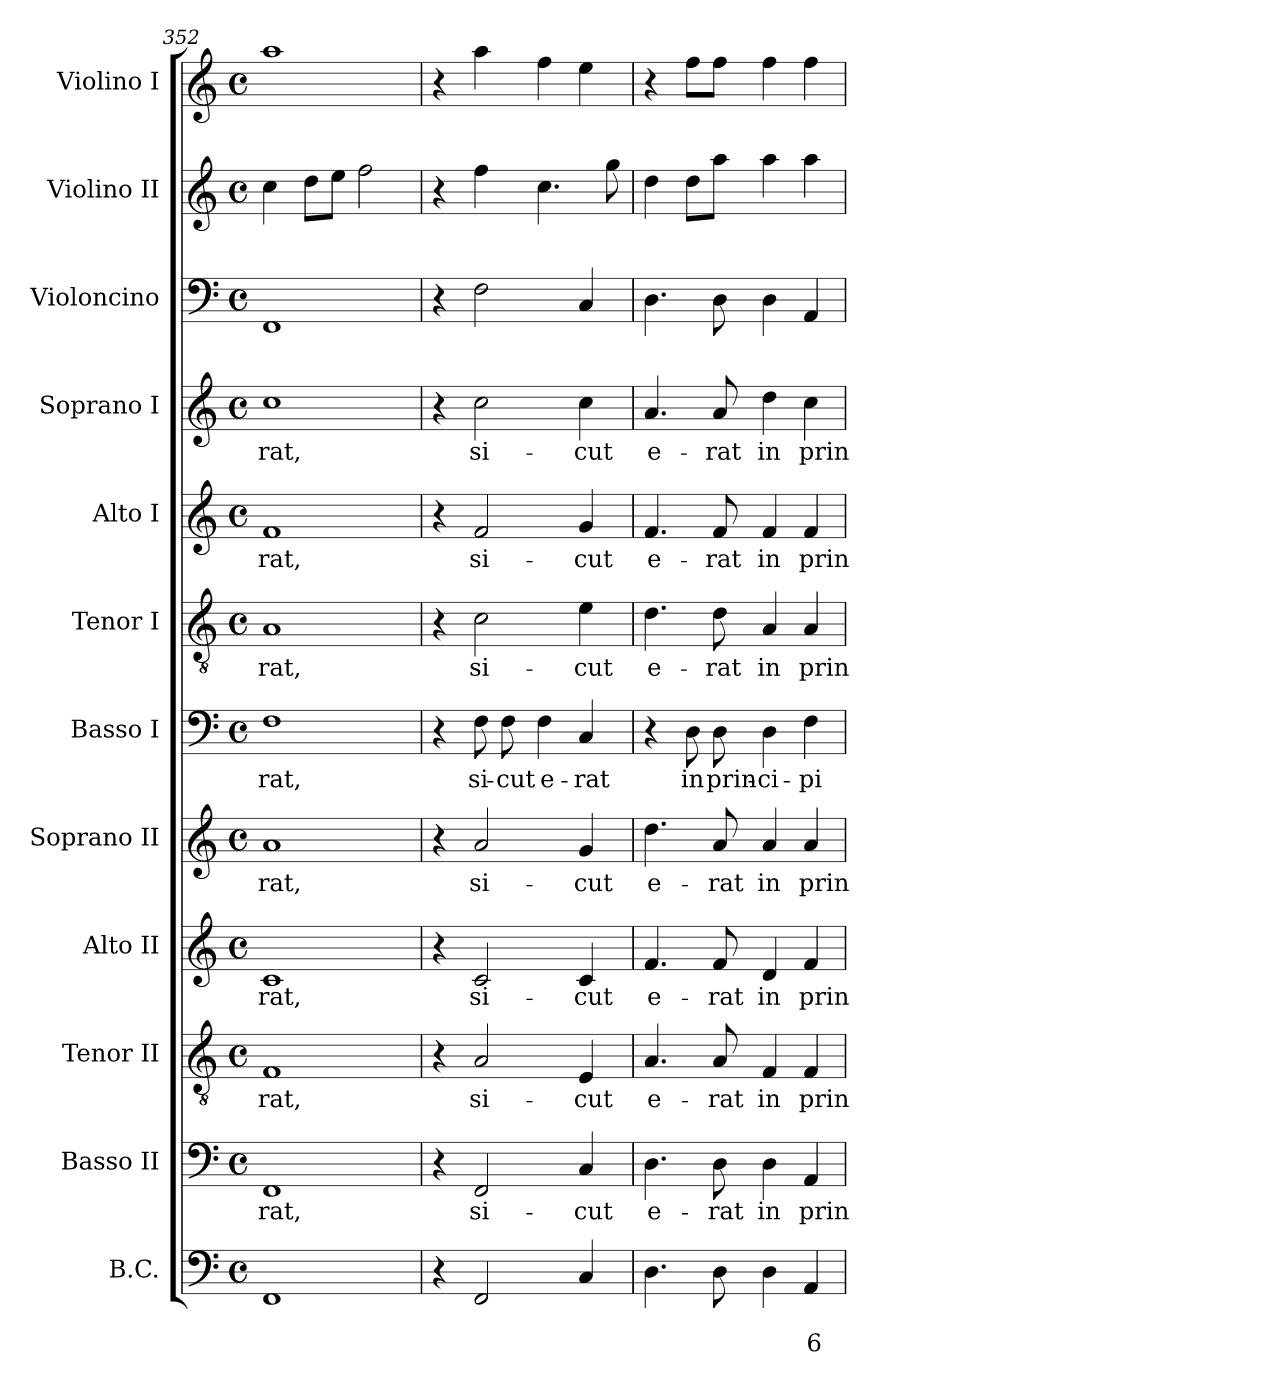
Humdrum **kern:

**kern	**text	**text	**kern	**text	**kern	**text	**kern	**text	**kern	**text	**kern	**text	**kern	**text	**kern	**text	**kern	**text	**kern	**kern	**kern
*part12	*part12	*part12	*part11	*part11	*part10	*part10	*part9	*part9	*part8	*part8	*part7	*part7	*part6	*part6	*part5	*part5	*part4	*part4	*part3	*part2	*part1
*staff12	*staff12	*staff12	*staff11	*staff11	*staff10	*staff10	*staff9	*staff9	*staff8	*staff8	*staff7	*staff7	*staff6	*staff6	*staff5	*staff5	*staff4	*staff4	*staff3	*staff2	*staff1
*I"B.C.	*	*	*I"Basso II	*	*I"Tenor II	*	*I"Alto II	*	*I"Soprano II	*	*I"Basso I	*	*I"Tenor I	*	*I"Alto I	*	*I"Soprano I	*	*I"Violoncino	*I"Violino II	*I"Violino I
*I'BC	*	*	*I'B 2	*	*I'T 2	*	*I'A 2	*	*I'S 2	*	*I'B 1	*	*I'T 1	*	*I'A 1	*	*I'S 1	*	*I'Vc.	*I'Vln. II	*I'Vln. I
*clefF4	*	*	*clefF4	*	*clefGv2	*	*clefG2	*	*clefG2	*	*clefF4	*	*clefGv2	*	*clefG2	*	*clefG2	*	*clefF4	*clefG2	*clefG2
*k[]	*	*	*k[]	*	*k[]	*	*k[]	*	*k[]	*	*k[]	*	*k[]	*	*k[]	*	*k[]	*	*k[]	*k[]	*k[]
*C:	*	*	*C:	*	*C:	*	*C:	*	*C:	*	*C:	*	*C:	*	*C:	*	*C:	*	*C:	*C:	*C:
*M4/4	*	*	*M4/4	*	*M4/4	*	*M4/4	*	*M4/4	*	*M4/4	*	*M4/4	*	*M4/4	*	*M4/4	*	*M4/4	*M4/4	*M4/4
*met(c)	*	*	*met(c)	*	*met(c)	*	*met(c)	*	*met(c)	*	*met(c)	*	*met(c)	*	*met(c)	*	*met(c)	*	*met(c)	*met(c)	*met(c)
=352	=352	=352	=352	=352	=352	=352	=352	=352	=352	=352	=352	=352	=352	=352	=352	=352	=352	=352	=352	=352	=352
!	!	!	!	!LO:LY:b	!	!	!	!	!	!	!	!	!	!	!	!	!	!	!	!	!
!	!	!	!	!	!	!LO:LY:b	!	!	!	!	!	!	!	!	!	!	!	!	!	!	!
!	!	!	!	!	!	!	!	!LO:LY:b	!	!	!	!	!	!	!	!	!	!	!	!	!
!	!	!	!	!	!	!	!	!	!	!LO:LY:b	!	!	!	!	!	!	!	!	!	!	!
!	!	!	!	!	!	!	!	!	!	!	!	!LO:LY:b	!	!	!	!	!	!	!	!	!
!	!	!	!	!	!	!	!	!	!	!	!	!	!	!LO:LY:b	!	!	!	!	!	!	!
!	!	!	!	!	!	!	!	!	!	!	!	!	!	!	!	!LO:LY:b	!	!	!	!	!
!	!	!	!	!	!	!	!	!	!	!	!	!	!	!	!	!	!	!LO:LY:b	!	!	!
1FF	.	.	1FF	-rat,	1F	-rat,	1c	-rat,	1a	-rat,	1F	-rat,	1A	-rat,	1f	-rat,	1cc	-rat,	1FF	4cc\	1aa
.	.	.	.	.	.	.	.	.	.	.	.	.	.	.	.	.	.	.	.	8dd\L	.
.	.	.	.	.	.	.	.	.	.	.	.	.	.	.	.	.	.	.	.	8ee\J	.
.	.	.	.	.	.	.	.	.	.	.	.	.	.	.	.	.	.	.	.	2ff\	.
=353	=353	=353	=353	=353	=353	=353	=353	=353	=353	=353	=353	=353	=353	=353	=353	=353	=353	=353	=353	=353	=353
4r	.	.	4r	.	4r	.	4r	.	4r	.	4r	.	4r	.	4r	.	4r	.	4r	4r	4r
!	!	!	!	!LO:LY:b	!	!	!	!	!	!	!	!	!	!	!	!	!	!	!	!	!
!	!	!	!	!	!	!LO:LY:b	!	!	!	!	!	!	!	!	!	!	!	!	!	!	!
!	!	!	!	!	!	!	!	!LO:LY:b	!	!	!	!	!	!	!	!	!	!	!	!	!
!	!	!	!	!	!	!	!	!	!	!LO:LY:b	!	!	!	!	!	!	!	!	!	!	!
!	!	!	!	!	!	!	!	!	!	!	!	!LO:LY:b	!	!	!	!	!	!	!	!	!
!	!	!	!	!	!	!	!	!	!	!	!	!	!	!LO:LY:b	!	!	!	!	!	!	!
!	!	!	!	!	!	!	!	!	!	!	!	!	!	!	!	!LO:LY:b	!	!	!	!	!
!	!	!	!	!	!	!	!	!	!	!	!	!	!	!	!	!	!	!LO:LY:b	!	!	!
2FF/	.	.	2FF/	si-	2A/	si-	2c/	si-	2a/	si-	8F\	si-	2c\	si-	2f/	si-	2cc\	si-	2F\	4ff\	4aa\
!	!	!	!	!	!	!	!	!	!	!	!	!LO:LY:b	!	!	!	!	!	!	!	!	!
.	.	.	.	.	.	.	.	.	.	.	8F\	-cut	.	.	.	.	.	.	.	.	.
!	!	!	!	!	!	!	!	!	!	!	!	!LO:LY:b	!	!	!	!	!	!	!	!	!
.	.	.	.	.	.	.	.	.	.	.	4F\	e-	.	.	.	.	.	.	.	4.cc\	4ff\
!	!	!	!	!LO:LY:b	!	!	!	!	!	!	!	!	!	!	!	!	!	!	!	!	!
!	!	!	!	!	!	!LO:LY:b	!	!	!	!	!	!	!	!	!	!	!	!	!	!	!
!	!	!	!	!	!	!	!	!LO:LY:b	!	!	!	!	!	!	!	!	!	!	!	!	!
!	!	!	!	!	!	!	!	!	!	!LO:LY:b	!	!	!	!	!	!	!	!	!	!	!
!	!	!	!	!	!	!	!	!	!	!	!	!LO:LY:b	!	!	!	!	!	!	!	!	!
!	!	!	!	!	!	!	!	!	!	!	!	!	!	!LO:LY:b	!	!	!	!	!	!	!
!	!	!	!	!	!	!	!	!	!	!	!	!	!	!	!	!LO:LY:b	!	!	!	!	!
!	!	!	!	!	!	!	!	!	!	!	!	!	!	!	!	!	!	!LO:LY:b	!	!	!
4C/	.	.	4C/	-cut	4E/	-cut	4c/	-cut	4g/	-cut	4C/	-rat	4e\	-cut	4g/	-cut	4cc\	-cut	4C/	.	4ee\
.	.	.	.	.	.	.	.	.	.	.	.	.	.	.	.	.	.	.	.	8gg\	.
=354	=354	=354	=354	=354	=354	=354	=354	=354	=354	=354	=354	=354	=354	=354	=354	=354	=354	=354	=354	=354	=354
!	!	!	!	!LO:LY:b	!	!	!	!	!	!	!	!	!	!	!	!	!	!	!	!	!
!	!	!	!	!	!	!LO:LY:b	!	!	!	!	!	!	!	!	!	!	!	!	!	!	!
!	!	!	!	!	!	!	!	!LO:LY:b	!	!	!	!	!	!	!	!	!	!	!	!	!
!	!	!	!	!	!	!	!	!	!	!LO:LY:b	!	!	!	!	!	!	!	!	!	!	!
!	!	!	!	!	!	!	!	!	!	!	!	!	!	!LO:LY:b	!	!	!	!	!	!	!
!	!	!	!	!	!	!	!	!	!	!	!	!	!	!	!	!LO:LY:b	!	!	!	!	!
!	!	!	!	!	!	!	!	!	!	!	!	!	!	!	!	!	!	!LO:LY:b	!	!	!
4.D\	.	.	4.D\	e-	4.A/	e-	4.f/	e-	4.dd\	e-	4r	.	4.d\	e-	4.f/	e-	4.a/	e-	4.D\	4dd\	4r
!	!	!	!	!	!	!	!	!	!	!	!	!LO:LY:b	!	!	!	!	!	!	!	!	!
.	.	.	.	.	.	.	.	.	.	.	8D\	in	.	.	.	.	.	.	.	8dd\L	8ff\L
!	!	!	!	!LO:LY:b	!	!	!	!	!	!	!	!	!	!	!	!	!	!	!	!	!
!	!	!	!	!	!	!LO:LY:b	!	!	!	!	!	!	!	!	!	!	!	!	!	!	!
!	!	!	!	!	!	!	!	!LO:LY:b	!	!	!	!	!	!	!	!	!	!	!	!	!
!	!	!	!	!	!	!	!	!	!	!LO:LY:b	!	!	!	!	!	!	!	!	!	!	!
!	!	!	!	!	!	!	!	!	!	!	!	!LO:LY:b	!	!	!	!	!	!	!	!	!
!	!	!	!	!	!	!	!	!	!	!	!	!	!	!LO:LY:b	!	!	!	!	!	!	!
!	!	!	!	!	!	!	!	!	!	!	!	!	!	!	!	!LO:LY:b	!	!	!	!	!
!	!	!	!	!	!	!	!	!	!	!	!	!	!	!	!	!	!	!LO:LY:b	!	!	!
8D\	.	.	8D\	-rat	8A/	-rat	8f/	-rat	8a/	-rat	8D\	prin-	8d\	-rat	8f/	-rat	8a/	-rat	8D\	8aa\J	8ff\J
!	!	!	!	!LO:LY:b	!	!	!	!	!	!	!	!	!	!	!	!	!	!	!	!	!
!	!	!	!	!	!	!LO:LY:b	!	!	!	!	!	!	!	!	!	!	!	!	!	!	!
!	!	!	!	!	!	!	!	!LO:LY:b	!	!	!	!	!	!	!	!	!	!	!	!	!
!	!	!	!	!	!	!	!	!	!	!LO:LY:b	!	!	!	!	!	!	!	!	!	!	!
!	!	!	!	!	!	!	!	!	!	!	!	!LO:LY:b	!	!	!	!	!	!	!	!	!
!	!	!	!	!	!	!	!	!	!	!	!	!	!	!LO:LY:b	!	!	!	!	!	!	!
!	!	!	!	!	!	!	!	!	!	!	!	!	!	!	!	!LO:LY:b	!	!	!	!	!
!	!	!	!	!	!	!	!	!	!	!	!	!	!	!	!	!	!	!LO:LY:b	!	!	!
4D\	.	.	4D\	in	4F/	in	4d/	in	4a/	in	4D\	-ci-	4A/	in	4f/	in	4dd\	in	4D\	4aa\	4ff\
!	!	!LO:LY:b	!	!	!	!	!	!	!	!	!	!	!	!	!	!	!	!	!	!	!
!	!	!	!	!LO:LY:b	!	!	!	!	!	!	!	!	!	!	!	!	!	!	!	!	!
!	!	!	!	!	!	!LO:LY:b	!	!	!	!	!	!	!	!	!	!	!	!	!	!	!
!	!	!	!	!	!	!	!	!LO:LY:b	!	!	!	!	!	!	!	!	!	!	!	!	!
!	!	!	!	!	!	!	!	!	!	!LO:LY:b	!	!	!	!	!	!	!	!	!	!	!
!	!	!	!	!	!	!	!	!	!	!	!	!LO:LY:b	!	!	!	!	!	!	!	!	!
!	!	!	!	!	!	!	!	!	!	!	!	!	!	!LO:LY:b	!	!	!	!	!	!	!
!	!	!	!	!	!	!	!	!	!	!	!	!	!	!	!	!LO:LY:b	!	!	!	!	!
!	!	!	!	!	!	!	!	!	!	!	!	!	!	!	!	!	!	!LO:LY:b	!	!	!
4AA/	.	6	4AA/	prin-	4F/	prin-	4f/	prin-	4a/	prin-	4F\	-pi-	4A/	prin-	4f/	prin-	4cc\	prin-	4AA/	4aa\	4ff\
=	=	=	=	=	=	=	=	=	=	=	=	=	=	=	=	=	=	=	=	=	=
*-	*-	*-	*-	*-	*-	*-	*-	*-	*-	*-	*-	*-	*-	*-	*-	*-	*-	*-	*-	*-	*-
